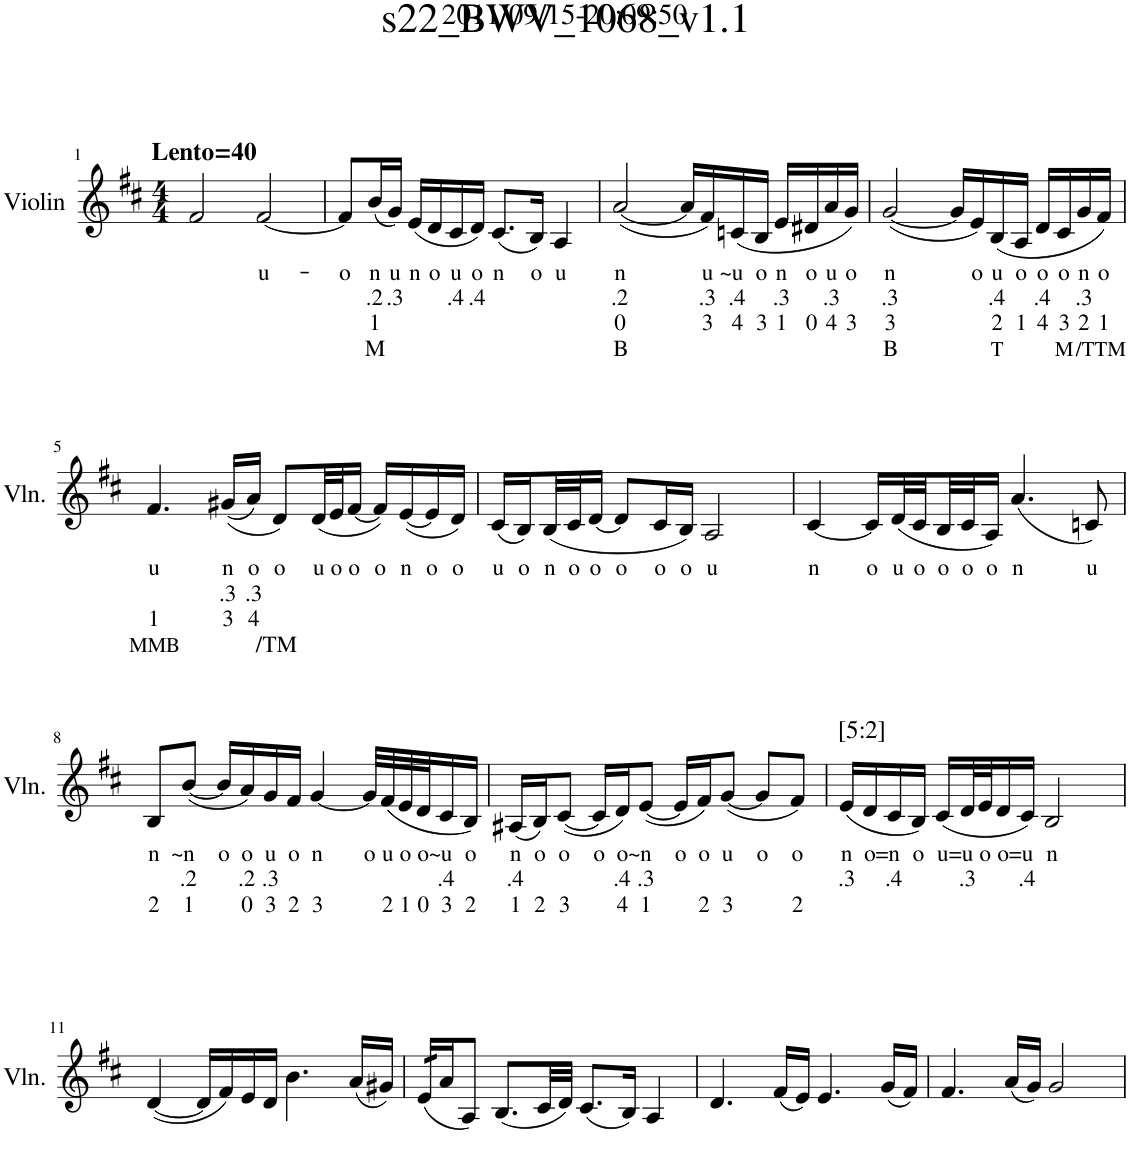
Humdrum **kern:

**kern	**text	**text	**text	**text	**harte
*part1	*part1	*part1	*part1	*part1	*part1
*staff1	*staff1	*staff1	*staff1	*staff1	*
*I"Violin	*	*	*	*	*
*I'Vln.	*	*	*	*	*
*clefG2	*	*	*	*	*
*k[f#c#]	*	*	*	*	*
*M4/4	*	*	*	*	*
=1	=1	=1	=1	=1	=1
!LO:TX:a:B:t=Lento=40	!	!	!	!	!
2f#/	.	.	.	.	.
!	!LO:LY:b	!	!	!	!
[2f#/	u-	.	.	.	.
=2	=2	=2	=2	=2	=2
!	!LO:LY:b	!	!	!	!
8f#/L]	o	.	.	.	.
!	!LO:LY:b	!LO:LY:b	!LO:LY:b	!LO:LY:b	!
(16b/L	-n	.2	1	M	.
!	!LO:LY:b	!LO:LY:b	!	!	!
16g/JJ)	u	.3	.	.	.
!	!LO:LY:b	!	!	!	!
(16e/LL	n	.	.	.	.
!	!LO:LY:b	!	!	!	!
16d/	o	.	.	.	.
!	!LO:LY:b	!LO:LY:b	!	!	!
16c#/	u	.4	.	.	.
!	!LO:LY:b	!LO:LY:b	!	!	!
16d/JJ)	o	.4	.	.	.
!	!LO:LY:b	!	!	!	!
(8.c#/L	n	.	.	.	.
!	!LO:LY:b	!	!	!	!
16B/Jk)	o	.	.	.	.
!	!LO:LY:b	!	!	!	!
4A/	u	.	.	.	.
=3	=3	=3	=3	=3	=3
!	!LO:LY:b	!LO:LY:b	!LO:LY:b	!LO:LY:b	!
([2a/	n	.2	0	B	.
16a/LL]	.	.	.	.	.
!	!LO:LY:b	!LO:LY:b	!LO:LY:b	!	!
16f#/)	u	.3	3	.	.
!	!LO:LY:b	!LO:LY:b	!LO:LY:b	!	!
(16cn/	~u	.4	4	.	.
!	!LO:LY:b	!	!LO:LY:b	!	!
16B/JJ	o	.	3	.	.
!	!LO:LY:b	!LO:LY:b	!LO:LY:b	!	!
16e/LL	n	.3	1	.	.
!	!LO:LY:b	!	!LO:LY:b	!	!
16d#X/	o	.	0	.	.
!	!LO:LY:b	!LO:LY:b	!LO:LY:b	!	!
16a/	u	.3	4	.	.
!	!LO:LY:b	!	!LO:LY:b	!	!
16g/JJ)	o	.	3	.	.
=4	=4	=4	=4	=4	=4
!	!LO:LY:b	!LO:LY:b	!LO:LY:b	!LO:LY:b	!
([2g/	n	.3	3	B	.
16g/LL]	.	.	.	.	.
!	!LO:LY:b	!	!	!	!
16e/)	o	.	.	.	.
!	!LO:LY:b	!LO:LY:b	!LO:LY:b	!LO:LY:b	!
(16B/	u	.4	2	T	.
!	!LO:LY:b	!	!LO:LY:b	!	!
16A/JJ	o	.	1	.	.
!	!LO:LY:b	!LO:LY:b	!LO:LY:b	!	!
16d/LL	o	.4	4	.	.
!	!LO:LY:b	!	!LO:LY:b	!LO:LY:b	!
16c#/	o	.	3	M	.
!	!LO:LY:b	!LO:LY:b	!LO:LY:b	!	!
16g/	n	.3	2	.	.
!	!LO:LY:b	!	!LO:LY:b	!LO:LY:b	!
16f#/JJ)	o	.	1	/TTM	.
!!LO:LB:g=z
=5	=5	=5	=5	=5	=5
!	!LO:LY:b	!	!LO:LY:b	!LO:LY:b	!
4.f#/	u	.	1	MMB	.
!	!LO:LY:b	!LO:LY:b	!LO:LY:b	!	!
((16g#X/LL	n	.3	3	.	.
!	!LO:LY:b	!LO:LY:b	!LO:LY:b	!	!
16a/JJ)	o	.3	4	.	.
!	!LO:LY:b	!	!	!LO:LY:b	!
8d/L)	o	.	.	/TM	.
!	!LO:LY:b	!	!	!	!
(32d/LL	u	.	.	.	.
!	!LO:LY:b	!	!	!	!
32e/J	o	.	.	.	.
!	!LO:LY:b	!	!	!	!
[16f#/JJ	o	.	.	.	.
!	!LO:LY:b	!	!	!	!
16f#/LL])	o	.	.	.	.
!	!LO:LY:b	!	!	!	!
([16e/	n	.	.	.	.
!	!LO:LY:b	!	!	!	!
16e/]	o	.	.	.	.
!	!LO:LY:b	!	!	!	!
16d/JJ)	o	.	.	.	.
=6	=6	=6	=6	=6	=6
!	!LO:LY:b	!	!	!	!
(16c#/LL	u	.	.	.	.
!	!LO:LY:b	!	!	!	!
16B/)	o	.	.	.	.
!	!LO:LY:b	!	!	!	!
(32B/L	n	.	.	.	.
!	!LO:LY:b	!	!	!	!
32c#/J	o	.	.	.	.
!	!LO:LY:b	!	!	!	!
[16d/JJ	o	.	.	.	.
!	!LO:LY:b	!	!	!	!
8d/L]	o	.	.	.	.
!	!LO:LY:b	!	!	!	!
16c#/L	o	.	.	.	.
!	!LO:LY:b	!	!	!	!
16B/JJ)	o	.	.	.	.
!	!LO:LY:b	!	!	!	!
2A/	u	.	.	.	.
=7	=7	=7	=7	=7	=7
!	!LO:LY:b	!	!	!	!
[4c#/	n	.	.	.	.
!	!LO:LY:b	!	!	!	!
16c#/LL]	o	.	.	.	.
!	!LO:LY:b	!	!	!	!
(32d/L	u	.	.	.	.
!	!LO:LY:b	!	!	!	!
32c#/	o	.	.	.	.
!	!LO:LY:b	!	!	!	!
32B/	o	.	.	.	.
!	!LO:LY:b	!	!	!	!
32c#/J	o	.	.	.	.
!	!LO:LY:b	!	!	!	!
16A/JJ)	o	.	.	.	.
!	!LO:LY:b	!	!	!	!
(4.a/	n	.	.	.	.
!	!LO:LY:b	!	!	!	!
8cn/)	u	.	.	.	.
!!LO:LB:g=z
=8	=8	=8	=8	=8	=8
!	!LO:LY:b	!	!LO:LY:b	!	!
8B/L	n	.	2	.	.
!	!LO:LY:b	!LO:LY:b	!LO:LY:b	!	!
([8b/J	~n	.2	1	.	.
!	!LO:LY:b	!	!	!	!
16b/LL]	o	.	.	.	.
!	!LO:LY:b	!LO:LY:b	!LO:LY:b	!	!
16a/)	o	.2	0	.	.
!	!LO:LY:b	!LO:LY:b	!LO:LY:b	!	!
16g/	u	.3	3	.	.
!	!LO:LY:b	!	!LO:LY:b	!	!
16f#/JJ	o	.	2	.	.
!	!LO:LY:b	!	!LO:LY:b	!	!
[4g/	n	.	3	.	.
!	!LO:LY:b	!	!	!	!
32g/LLL]	o	.	.	.	.
!	!LO:LY:b	!	!LO:LY:b	!	!
(32f#/	u	.	2	.	.
!	!LO:LY:b	!	!LO:LY:b	!	!
32e/	o	.	1	.	.
!	!LO:LY:b	!	!LO:LY:b	!	!
32d/J	o	.	0	.	.
!	!LO:LY:b	!LO:LY:b	!LO:LY:b	!	!
16c#/	~u	.4	3	.	.
!	!LO:LY:b	!	!LO:LY:b	!	!
16B/JJ)	o	.	2	.	.
=9	=9	=9	=9	=9	=9
!	!LO:LY:b	!LO:LY:b	!LO:LY:b	!	!
(16A#X/LL	n	.4	1	.	.
!	!LO:LY:b	!	!LO:LY:b	!	!
16B/J)	o	.	2	.	.
!	!LO:LY:b	!	!LO:LY:b	!	!
([8c#/J	o	.	3	.	.
!	!LO:LY:b	!	!	!	!
16c#/LL]	o	.	.	.	.
!	!LO:LY:b	!LO:LY:b	!LO:LY:b	!	!
16d/J)	o	.4	4	.	.
!	!LO:LY:b	!LO:LY:b	!LO:LY:b	!	!
([8e/J	~n	.3	1	.	.
!	!LO:LY:b	!	!	!	!
16e/LL]	o	.	.	.	.
!	!LO:LY:b	!	!LO:LY:b	!	!
16f#/J)	o	.	2	.	.
!	!LO:LY:b	!	!LO:LY:b	!	!
([8g/J	u	.	3	.	.
!	!LO:LY:b	!	!	!	!
8g/L]	o	.	.	.	.
!	!LO:LY:b	!	!LO:LY:b	!	!
8f#/J)	o	.	2	.	.
=10	=10	=10	=10	=10	=10
!	!LO:LY:b	!LO:LY:b	!	!	!LO:H:kt=[5:2]
(16e/LL	n	.3	.	.	N
!	!LO:LY:b	!	!	!	!
16d/	o	.	.	.	.
!	!LO:LY:b	!LO:LY:b	!	!	!
16c#/	=n	.4	.	.	.
!	!LO:LY:b	!	!	!	!
16B/JJ)	o	.	.	.	.
!	!LO:LY:b	!	!	!	!
(16c#/LL	u	.	.	.	.
!	!LO:LY:b	!LO:LY:b	!	!	!
32d/L	=u	.3	.	.	.
!	!LO:LY:b	!	!	!	!
32e/J	o	.	.	.	.
!	!LO:LY:b	!	!	!	!
16d/	o	.	.	.	.
!	!LO:LY:b	!LO:LY:b	!	!	!
16c#/JJ)	=u	.4	.	.	.
!	!LO:LY:b	!	!	!	!
2B/	n	.	.	.	.
!!LO:LB:g=z
=11	=11	=11	=11	=11	=11
([4d/	.	.	.	.	.
16d/LL]	.	.	.	.	.
16f#/)	.	.	.	.	.
16e/	.	.	.	.	.
16d/JJ	.	.	.	.	.
4.b\	.	.	.	.	.
(16a/LL	.	.	.	.	.
16g#X/JJ)	.	.	.	.	.
=12	=12	=12	=12	=12	=12
*tremolo	*	*	*	*	*
(32e/LLL	.	.	.	.	.
(32e/	.	.	.	.	.
*Xtremolo	*	*	*	*	*
16a/J	.	.	.	.	.
8A/J)	.	.	.	.	.
(8.B/L	.	.	.	.	.
32c#/LL	.	.	.	.	.
32d/JJJ)	.	.	.	.	.
(8.c#/L	.	.	.	.	.
16B/Jk)	.	.	.	.	.
4A/	.	.	.	.	.
=13	=13	=13	=13	=13	=13
4.d/	.	.	.	.	.
(16f#/LL	.	.	.	.	.
16e/JJ)	.	.	.	.	.
4.e/	.	.	.	.	.
(16g/LL	.	.	.	.	.
16f#/JJ)	.	.	.	.	.
=14	=14	=14	=14	=14	=14
4.f#/	.	.	.	.	.
(16a/LL	.	.	.	.	.
16g/JJ)	.	.	.	.	.
2g/	.	.	.	.	.
=	=	=	=	=	=
*-	*-	*-	*-	*-	*-
